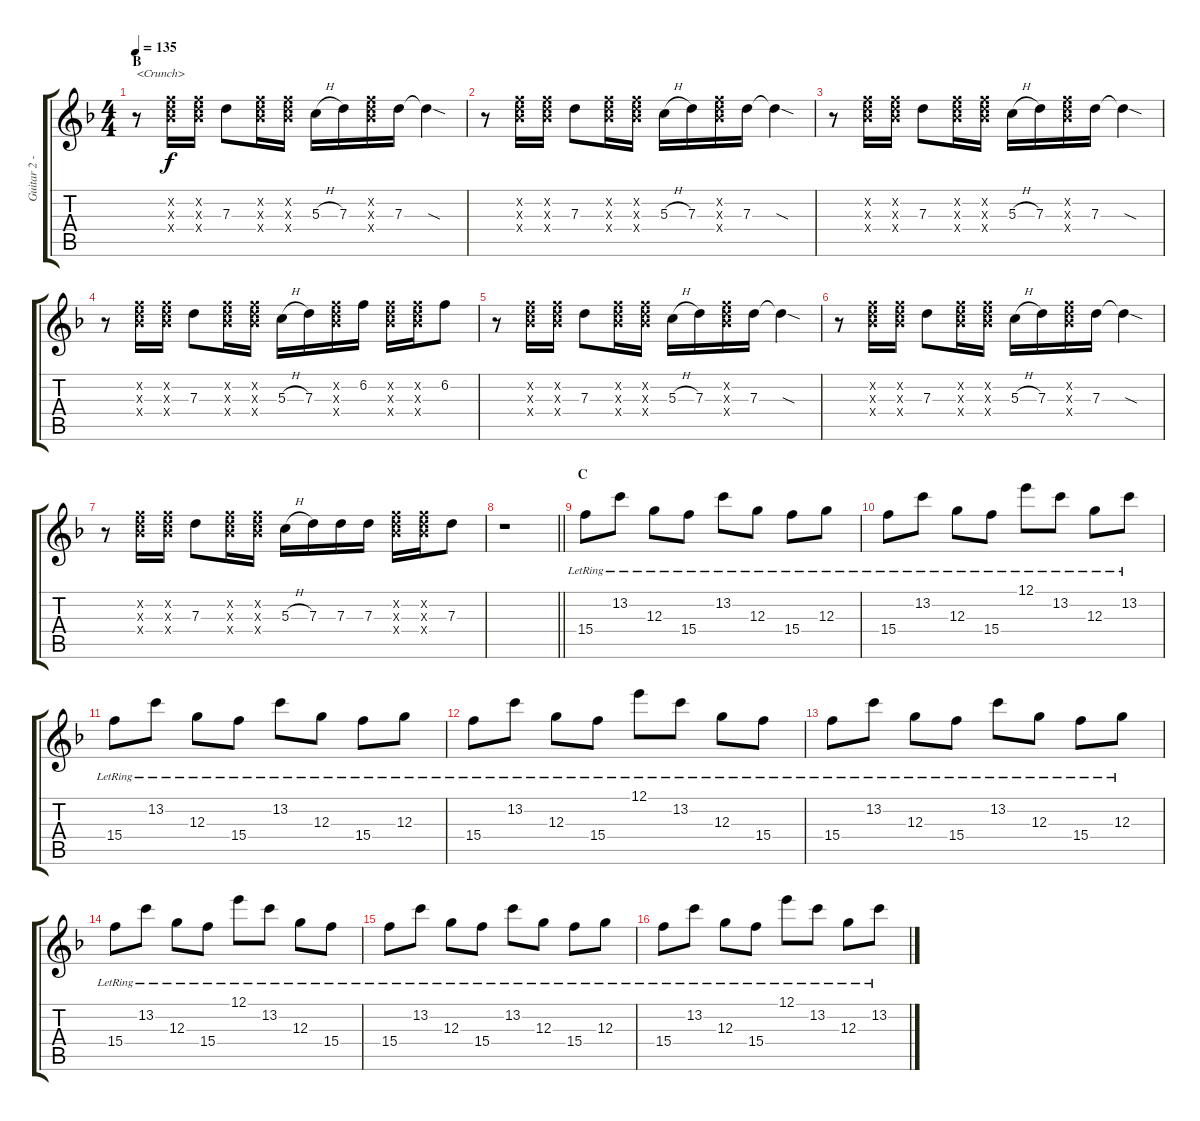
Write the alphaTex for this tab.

\track ("Guitar 2 - Hiroto" "Guitar 2 -") {instrument overdrivenguitar}
\staff {score tabs}
\tuning (E4 B3 G3 D3 A2 E2) {hide}
\ts (4 4)
\section ("" "B")
\tempo 135
\clef g2
\ks f
r.8{txt "<Crunch>" dy f instrument distortionguitar} (6.2{x} 7.3{x} 8.4{x}).16 (6.2{x} 7.3{x} 8.4{x}).16 7.3.8 (6.2{x} 7.3{x} 8.4{x}).16 (6.2{x} 7.3{x} 8.4{x}).16 5.3{h}.16 7.3.16 (6.2{x} 7.3{x} 8.4{x}).16 7.3.16 7.3{sod t}.4 |
r.8 (6.2{x} 7.3{x} 8.4{x}).16 (6.2{x} 7.3{x} 8.4{x}).16 7.3.8 (6.2{x} 7.3{x} 8.4{x}).16 (6.2{x} 7.3{x} 8.4{x}).16 5.3{h}.16 7.3.16 (6.2{x} 7.3{x} 8.4{x}).16 7.3.16 7.3{sod t}.4 |
r.8 (6.2{x} 7.3{x} 8.4{x}).16 (6.2{x} 7.3{x} 8.4{x}).16 7.3.8 (6.2{x} 7.3{x} 8.4{x}).16 (6.2{x} 7.3{x} 8.4{x}).16 5.3{h}.16 7.3.16 (6.2{x} 7.3{x} 8.4{x}).16 7.3.16 7.3{sod t}.4 |
r.8 (6.2{x} 7.3{x} 8.4{x}).16 (6.2{x} 7.3{x} 8.4{x}).16 7.3.8 (6.2{x} 7.3{x} 8.4{x}).16 (6.2{x} 7.3{x} 8.4{x}).16 5.3{h}.16 7.3.16 (6.2{x} 7.3{x} 8.4{x}).16 6.2.16 (6.2{x} 7.3{x} 8.4{x}).16 (6.2{x} 7.3{x} 8.4{x}).16 6.2.8 |
r.8 (6.2{x} 7.3{x} 8.4{x}).16 (6.2{x} 7.3{x} 8.4{x}).16 7.3.8 (6.2{x} 7.3{x} 8.4{x}).16 (6.2{x} 7.3{x} 8.4{x}).16 5.3{h}.16 7.3.16 (6.2{x} 7.3{x} 8.4{x}).16 7.3.16 7.3{sod t}.4 |
r.8 (6.2{x} 7.3{x} 8.4{x}).16 (6.2{x} 7.3{x} 8.4{x}).16 7.3.8 (6.2{x} 7.3{x} 8.4{x}).16 (6.2{x} 7.3{x} 8.4{x}).16 5.3{h}.16 7.3.16 (6.2{x} 7.3{x} 8.4{x}).16 7.3.16 7.3{sod t}.4 |
r.8 (6.2{x} 7.3{x} 8.4{x}).16 (6.2{x} 7.3{x} 8.4{x}).16 7.3.8 (6.2{x} 7.3{x} 8.4{x}).16 (6.2{x} 7.3{x} 8.4{x}).16 5.3{h}.16 7.3.16 7.3.16 7.3.16 (6.2{x} 7.3{x} 8.4{x}).16 (6.2{x} 7.3{x} 8.4{x}).16 7.3.8 |
\barLineRight lightlight
r.1 |
\section ("" "C")
15.4{lr}.8{volume 8} 13.2{lr}.8 12.3{lr}.8 15.4{lr}.8 13.2{lr}.8 12.3{lr}.8 15.4{lr}.8 12.3{lr}.8 |
15.4{lr}.8 13.2{lr}.8 12.3{lr}.8 15.4{lr}.8 12.1{lr}.8 13.2{lr}.8 12.3{lr}.8 13.2{lr}.8 |
15.4{lr}.8 13.2{lr}.8 12.3{lr}.8 15.4{lr}.8 13.2{lr}.8 12.3{lr}.8 15.4{lr}.8 12.3{lr}.8 |
15.4{lr}.8 13.2{lr}.8 12.3{lr}.8 15.4{lr}.8 12.1{lr}.8 13.2{lr}.8 12.3{lr}.8 15.4{lr}.8 |
15.4{lr}.8 13.2{lr}.8 12.3{lr}.8 15.4{lr}.8 13.2{lr}.8 12.3{lr}.8 15.4{lr}.8 12.3{lr}.8 |
15.4{lr}.8 13.2{lr}.8 12.3{lr}.8 15.4{lr}.8 12.1{lr}.8 13.2{lr}.8 12.3{lr}.8 15.4{lr}.8 |
15.4{lr}.8 13.2{lr}.8 12.3{lr}.8 15.4{lr}.8 13.2{lr}.8 12.3{lr}.8 15.4{lr}.8 12.3{lr}.8 |
15.4{lr}.8 13.2{lr}.8 12.3{lr}.8 15.4{lr}.8 12.1{lr}.8 13.2{lr}.8 12.3{lr}.8 13.2{lr}.8
